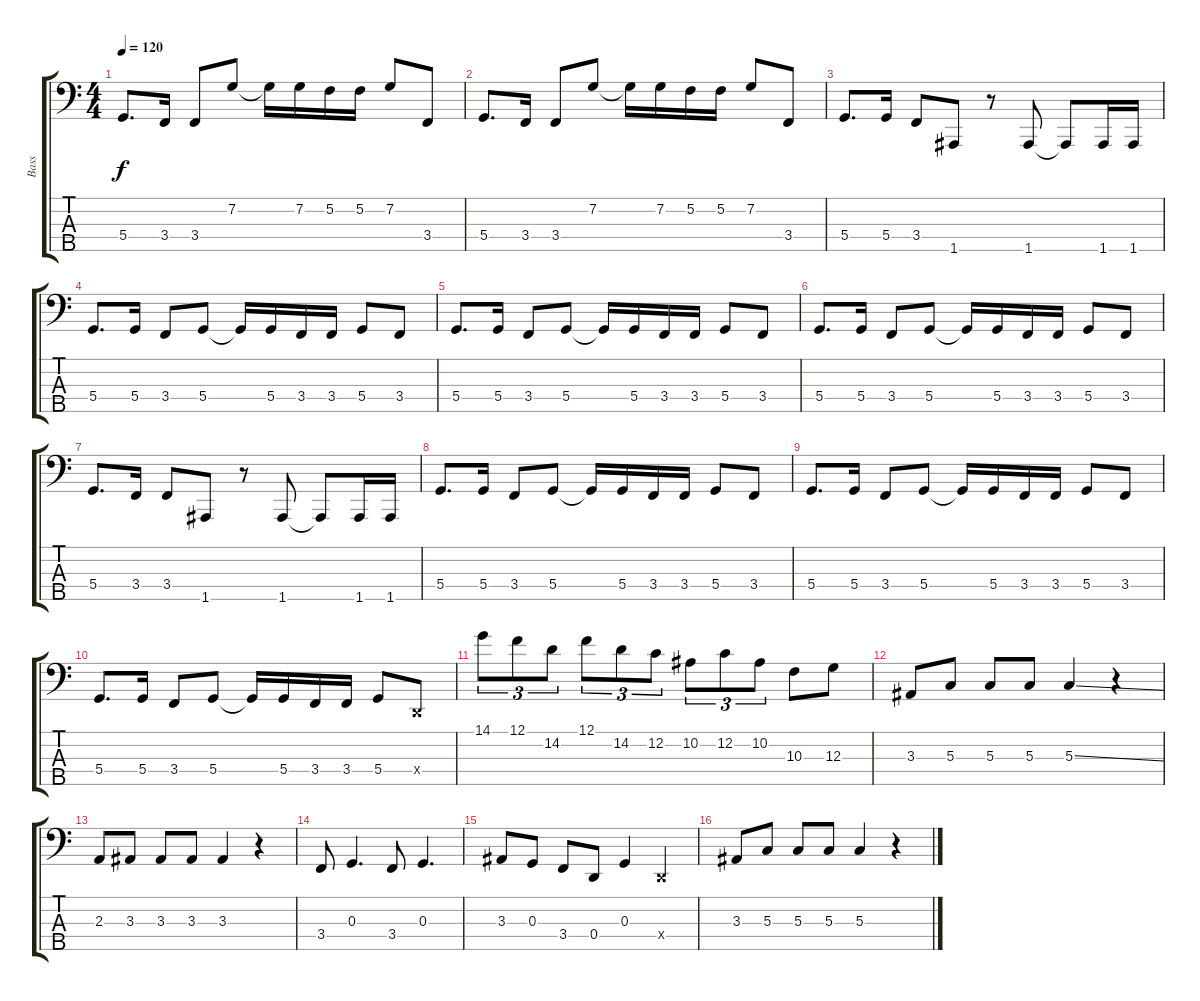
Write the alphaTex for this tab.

\track ("Bass" "Bass") {instrument electricbassfinger}
\staff {score tabs}
\tuning (F2 C2 G1 D1 A0) {hide}
\ts (4 4)
\tempo 120
\clef f4
\ks c
5.4.8{d dy f} 3.4.16 3.4.8 7.2.8 7.2{t}.16 7.2.16 5.2.16 5.2.16 7.2.8 3.4.8 |
5.4.8{d} 3.4.16 3.4.8 7.2.8 7.2{t}.16 7.2.16 5.2.16 5.2.16 7.2.8 3.4.8 |
5.4.8{d} 5.4.16 3.4.8 1.5.8 r.8 1.5.8 1.5{t}.8 1.5.16 1.5.16 |
5.4.8{d} 5.4.16 3.4.8 5.4.8 5.4{t}.16 5.4.16 3.4.16 3.4.16 5.4.8 3.4.8 |
5.4.8{d} 5.4.16 3.4.8 5.4.8 5.4{t}.16 5.4.16 3.4.16 3.4.16 5.4.8 3.4.8 |
5.4.8{d} 5.4.16 3.4.8 5.4.8 5.4{t}.16 5.4.16 3.4.16 3.4.16 5.4.8 3.4.8 |
5.4.8{d} 3.4.16 3.4.8 1.5.8 r.8 1.5.8 1.5{t}.8 1.5.16 1.5.16 |
5.4.8{d} 5.4.16 3.4.8 5.4.8 5.4{t}.16 5.4.16 3.4.16 3.4.16 5.4.8 3.4.8 |
5.4.8{d} 5.4.16 3.4.8 5.4.8 5.4{t}.16 5.4.16 3.4.16 3.4.16 5.4.8 3.4.8 |
5.4.8{d} 5.4.16 3.4.8 5.4.8 5.4{t}.16 5.4.16 3.4.16 3.4.16 5.4.8 0.4{x}.8 |
14.1.8{tu (3 2)} 12.1.8{tu (3 2)} 14.2.8{tu (3 2)} 12.1.8{tu (3 2)} 14.2.8{tu (3 2)} 12.2.8{tu (3 2)} 10.2.8{tu (3 2)} 12.2.8{tu (3 2)} 10.2.8{tu (3 2)} 10.3.8 12.3.8 |
3.3.8 5.3.8 5.3.8 5.3.8 5.3{ss}.4 r.4 |
2.3.8 3.3.8 3.3.8 3.3.8 3.3.4 r.4 |
3.4.8 0.3.4{d} 3.4.8 0.3.4{d} |
3.3.8 0.3.8 3.4.8 0.4.8 0.3.4 0.4{x}.4 |
3.3.8 5.3.8 5.3.8 5.3.8 5.3{ss}.4 r.4
